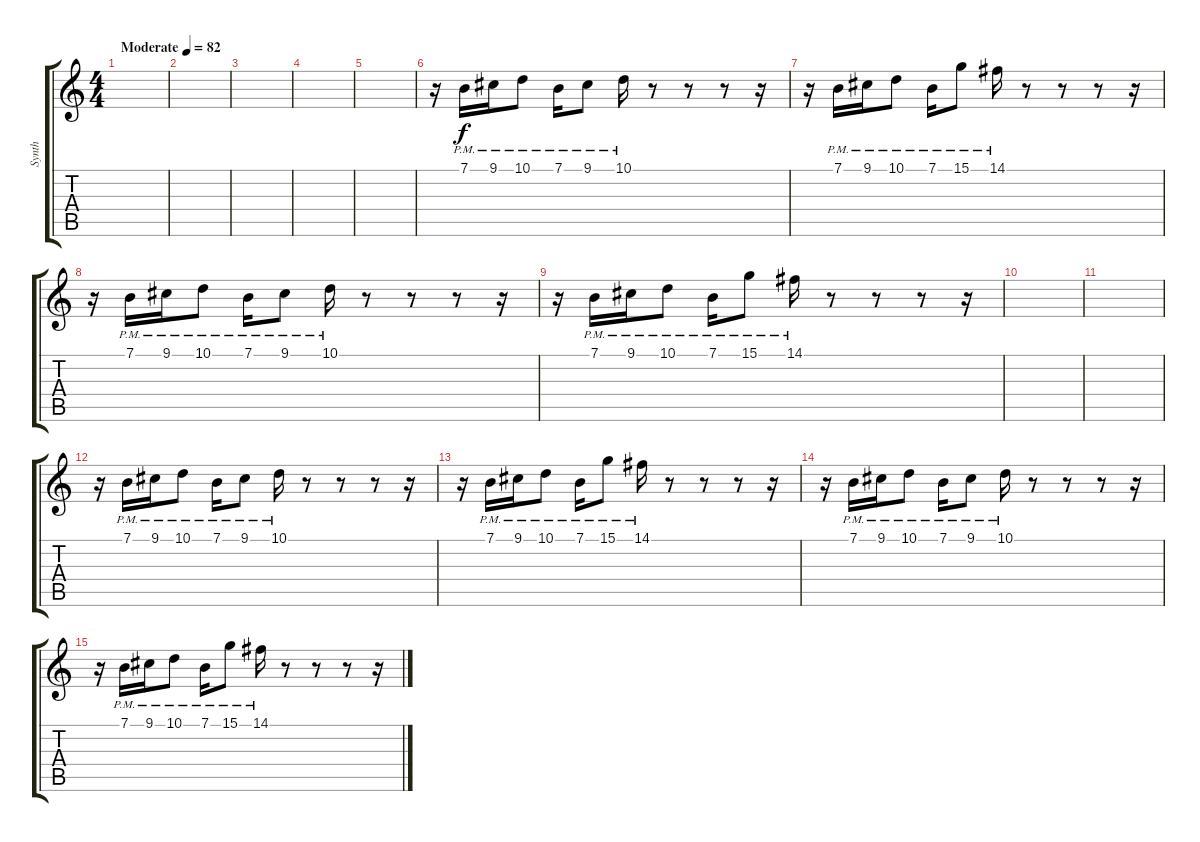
\track ("Synth" "Synth") {instrument stringensemble1}
\staff {score tabs}
\tuning (E4 B3 G3 D3 A2 E2) {hide}
\ts (4 4)
\tempo (82 "Moderate")
\clef g2
\ks c
|
|
|
|
|
r.16 7.1{pm}.16{volume 14 instrument electricguitarclean} 9.1{pm}.16 10.1{pm}.8 7.1{pm}.16 9.1{pm}.8 10.1{pm}.16 r.8 r.8 r.8 r.16 |
r.16 7.1{pm}.16 9.1{pm}.16 10.1{pm}.8 7.1{pm}.16 15.1{pm}.8 14.1{pm}.16 r.8 r.8 r.8 r.16 |
r.16 7.1{pm}.16 9.1{pm}.16 10.1{pm}.8 7.1{pm}.16 9.1{pm}.8 10.1{pm}.16 r.8 r.8 r.8 r.16 |
r.16 7.1{pm}.16 9.1{pm}.16 10.1{pm}.8 7.1{pm}.16 15.1{pm}.8 14.1{pm}.16 r.8 r.8 r.8 r.16 |
|
|
r.16 7.1{pm}.16{volume 14 instrument electricguitarclean} 9.1{pm}.16 10.1{pm}.8 7.1{pm}.16 9.1{pm}.8 10.1{pm}.16 r.8 r.8 r.8 r.16 |
r.16 7.1{pm}.16 9.1{pm}.16 10.1{pm}.8 7.1{pm}.16 15.1{pm}.8 14.1{pm}.16 r.8 r.8 r.8 r.16 |
r.16 7.1{pm}.16 9.1{pm}.16 10.1{pm}.8 7.1{pm}.16 9.1{pm}.8 10.1{pm}.16 r.8 r.8 r.8 r.16 |
r.16 7.1{pm}.16 9.1{pm}.16 10.1{pm}.8 7.1{pm}.16 15.1{pm}.8 14.1{pm}.16 r.8 r.8 r.8 r.16
